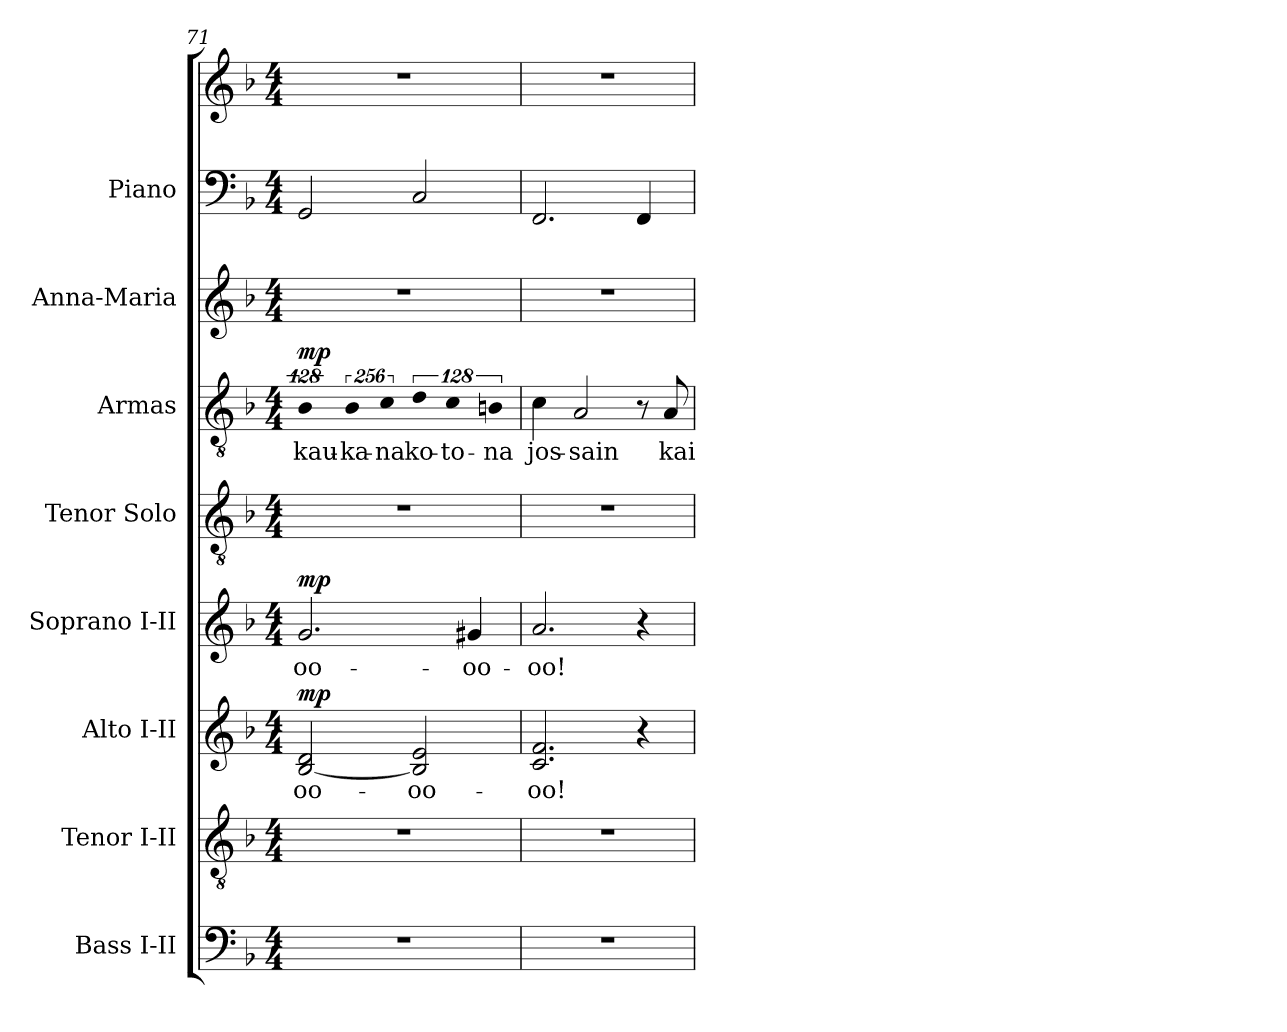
**kern	**kern	**kern	**text	**dynam	**kern	**text	**dynam	**kern	**kern	**text	**dynam	**kern	**kern	**kern
*part8	*part7	*part6	*part6	*part6	*part5	*part5	*part5	*part4	*part3	*part3	*part3	*part2	*part1	*part1
*staff9	*staff8	*staff7	*staff7	*staff7	*staff6	*staff6	*staff6	*staff5	*staff4	*staff4	*staff4	*staff3	*staff2	*staff1
*I"Bass I-II	*I"Tenor I-II	*I"Alto I-II	*	*	*I"Soprano I-II	*	*	*I"Tenor Solo	*I"Armas	*	*	*I"Anna-Maria	*I"Piano	*
*I'B.	*I'T.	*I'A.	*	*	*I'S.	*	*	*I'T. Solo	*I'Armas	*	*	*I'A-M	*I'Pno.	*
*clefF4	*clefGv2	*clefG2	*	*	*clefG2	*	*	*clefGv2	*clefGv2	*	*	*clefG2	*clefF4	*clefG2
*	*ITrd7c12	*	*	*	*	*	*	*ITrd7c12	*ITrd7c12	*	*	*	*	*
*k[b-]	*k[b-]	*k[b-]	*	*	*k[b-]	*	*	*k[b-]	*k[b-]	*	*	*k[b-]	*k[b-]	*k[b-]
*F:	*F:	*F:	*	*	*F:	*	*	*F:	*F:	*	*	*F:	*F:	*F:
*M4/4	*M4/4	*M4/4	*	*	*M4/4	*	*	*M4/4	*M4/4	*	*	*M4/4	*M4/4	*M4/4
=71	=71	=71	=71	=71	=71	=71	=71	=71	=71	=71	=71	=71	=71	=71
!	!	!	!LO:LY:b:color=#000000	!	!	!	!	!	!	!	!	!	!	!
!	!	!	!	!	!	!LO:LY:b:color=#000000	!	!	!LO:N:vis=4	!	!	!	!	!
!	!	!	!	!	!	!	!	!	!	!LO:LY:b:color=#000000	!	!	!	!
1r	1r	[<2B-i/ 2di	oo-	mp	2.gi/	oo-	mp	1r	512%85BB-i\	kau-	mp	1r	2GGi/	1r
!	!	!	!	!	!	!	!	!	!LO:N:vis=4	!	!	!	!	!
!	!	!	!	!	!	!	!	!	!	!LO:LY:b:color=#000000	!	!	!	!
.	.	.	.	.	.	.	.	.	1024%171BB-i\	-ka-	.	.	.	.
!	!	!	!	!	!	!	!	!	!LO:N:vis=4	!	!	!	!	!
!	!	!	!	!	!	!	!	!	!	!LO:LY:b:color=#000000	!	!	!	!
.	.	.	.	.	.	.	.	.	1024%171Ci\	-na	.	.	.	.
!	!	!	!LO:LY:b:color=#000000	!	!	!	!	!	!LO:N:vis=4	!	!	!	!	!
!	!	!	!	!	!	!	!	!	!	!LO:LY:b:color=#000000	!	!	!	!
.	.	2B-i/] 2ei	-oo-	.	.	.	.	.	512%85Di\	ko-	.	.	2Ci/	.
!	!	!	!	!	!	!	!	!	!LO:N:vis=4	!	!	!	!	!
!	!	!	!	!	!	!	!	!	!	!LO:LY:b:color=#000000	!	!	!	!
.	.	.	.	.	.	.	.	.	1024%171Ci\	-to-	.	.	.	.
!	!	!	!	!	!	!LO:LY:b:color=#000000	!	!	!	!	!	!	!	!
.	.	.	.	.	4g#Xi/	-oo-	.	.	.	.	.	.	.	.
!	!	!	!	!	!	!	!	!	!LO:N:vis=4	!	!	!	!	!
!	!	!	!	!	!	!	!	!	!	!LO:LY:b:color=#000000	!	!	!	!
.	.	.	.	.	.	.	.	.	1024%171BBni\	-na	.	.	.	.
!!LO:PB:g=z
=72	=72	=72	=72	=72	=72	=72	=72	=72	=72	=72	=72	=72	=72	=72
!	!	!	!LO:LY:b:color=#000000	!	!	!	!	!	!	!	!	!	!	!
!	!	!	!	!	!	!LO:LY:b:color=#000000	!	!	!	!	!	!	!	!
!	!	!	!	!	!	!	!	!	!	!LO:LY:b:color=#000000	!	!	!	!
1r	1r	2.ci/ 2.fi	-oo!	.	2.ai/	-oo!	.	1r	4Ci\	jos-	.	1r	2.FFi/	1r
!	!	!	!	!	!	!	!	!	!	!LO:LY:b:color=#000000	!	!	!	!
.	.	.	.	.	.	.	.	.	2AAi/	-sain	.	.	.	.
.	.	4r	.	.	4r	.	.	.	8r	.	.	.	4FFi/	.
!	!	!	!	!	!	!	!	!	!	!LO:LY:b:color=#000000	!	!	!	!
.	.	.	.	.	.	.	.	.	8AAi/	kai	.	.	.	.
=	=	=	=	=	=	=	=	=	=	=	=	=	=	=
*-	*-	*-	*-	*-	*-	*-	*-	*-	*-	*-	*-	*-	*-	*-
